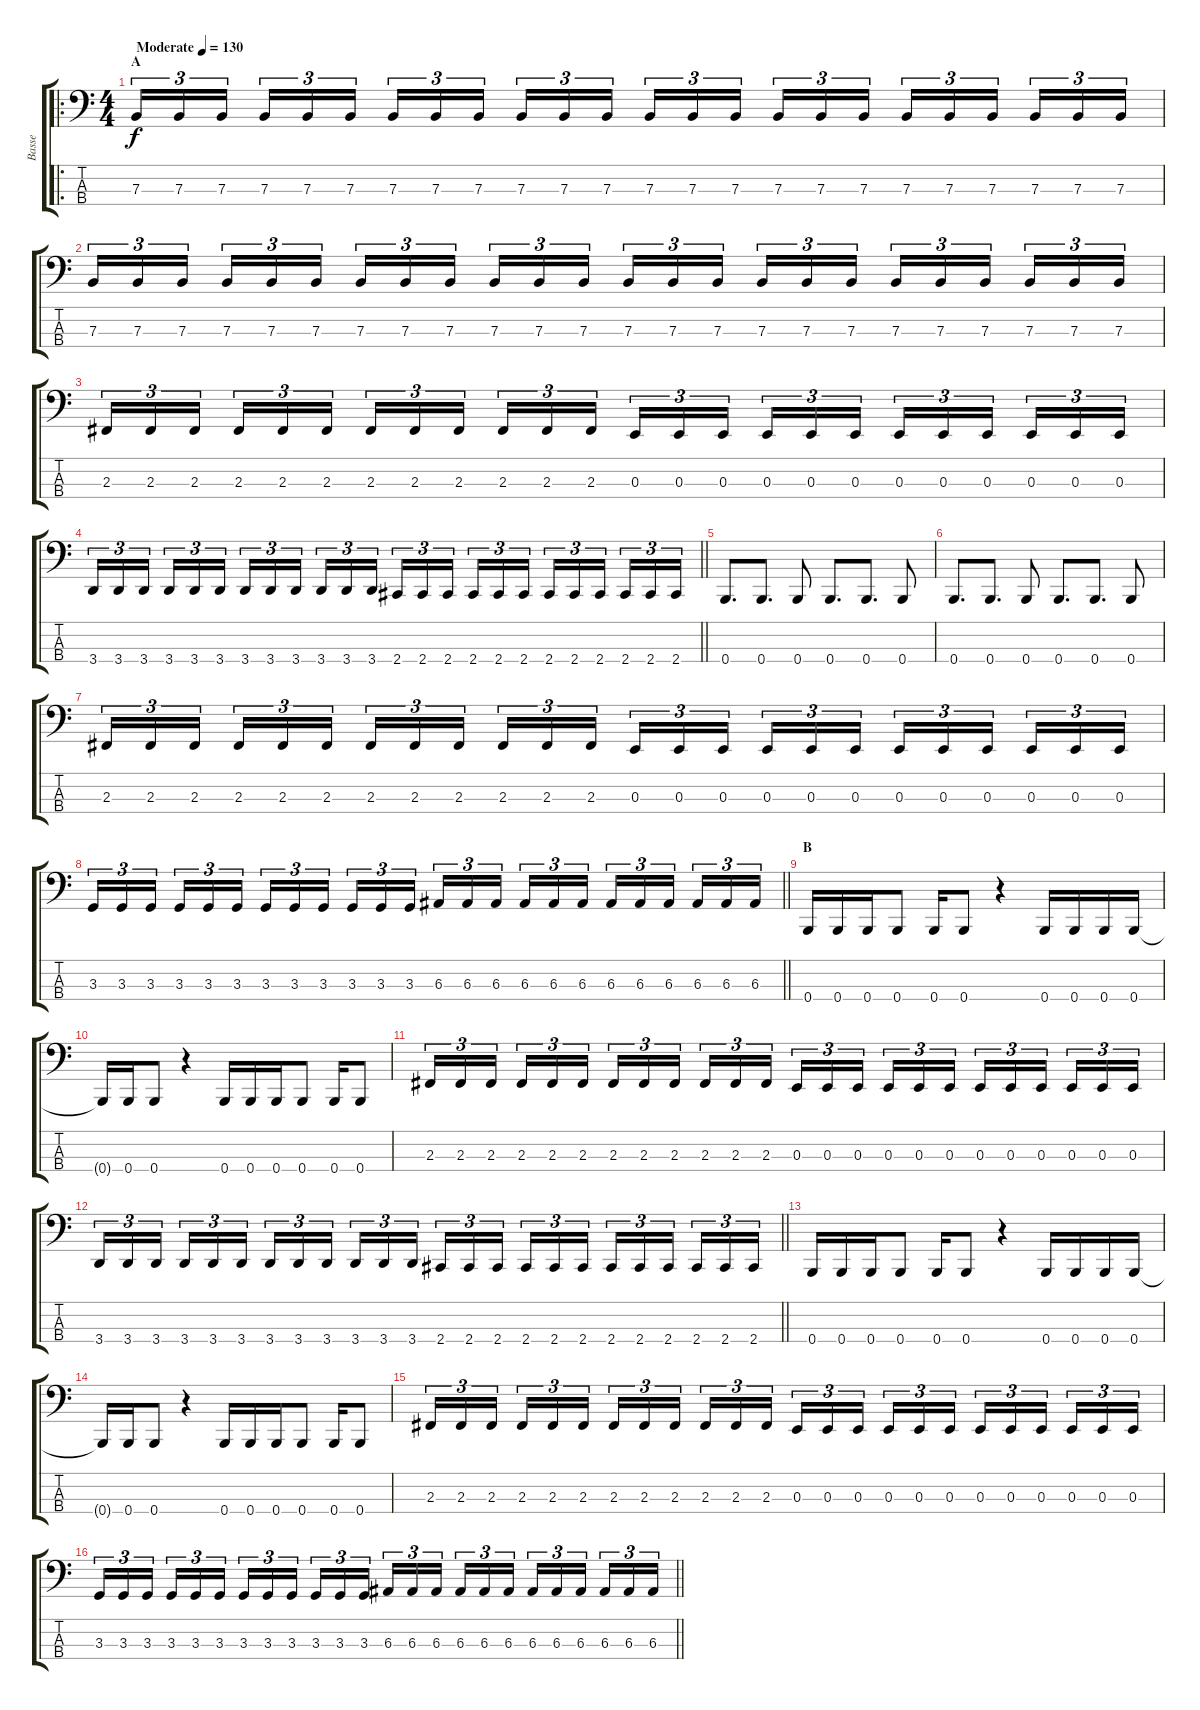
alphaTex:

\track ("Basse" "Basse") {instrument electricbassfinger}
\staff {score tabs}
\tuning (D2 A1 E1 B0) {hide}
\ro
\ts (4 4)
\section ("" "A")
\tempo (130 "Moderate")
\clef f4
\ks c
7.3.16{tu (3 2) dy f instrument electricbassfinger} 7.3.16{tu (3 2)} 7.3.16{tu (3 2) beam splitsecondary} 7.3.16{tu (3 2)} 7.3.16{tu (3 2)} 7.3.16{tu (3 2)} 7.3.16{tu (3 2)} 7.3.16{tu (3 2)} 7.3.16{tu (3 2) beam splitsecondary} 7.3.16{tu (3 2)} 7.3.16{tu (3 2)} 7.3.16{tu (3 2)} 7.3.16{tu (3 2)} 7.3.16{tu (3 2)} 7.3.16{tu (3 2) beam splitsecondary} 7.3.16{tu (3 2)} 7.3.16{tu (3 2)} 7.3.16{tu (3 2)} 7.3.16{tu (3 2)} 7.3.16{tu (3 2)} 7.3.16{tu (3 2) beam splitsecondary} 7.3.16{tu (3 2)} 7.3.16{tu (3 2)} 7.3.16{tu (3 2)} |
7.3.16{tu (3 2)} 7.3.16{tu (3 2)} 7.3.16{tu (3 2) beam splitsecondary} 7.3.16{tu (3 2)} 7.3.16{tu (3 2)} 7.3.16{tu (3 2)} 7.3.16{tu (3 2)} 7.3.16{tu (3 2)} 7.3.16{tu (3 2) beam splitsecondary} 7.3.16{tu (3 2)} 7.3.16{tu (3 2)} 7.3.16{tu (3 2)} 7.3.16{tu (3 2)} 7.3.16{tu (3 2)} 7.3.16{tu (3 2) beam splitsecondary} 7.3.16{tu (3 2)} 7.3.16{tu (3 2)} 7.3.16{tu (3 2)} 7.3.16{tu (3 2)} 7.3.16{tu (3 2)} 7.3.16{tu (3 2) beam splitsecondary} 7.3.16{tu (3 2)} 7.3.16{tu (3 2)} 7.3.16{tu (3 2)} |
2.3.16{tu (3 2)} 2.3.16{tu (3 2)} 2.3.16{tu (3 2) beam splitsecondary} 2.3.16{tu (3 2)} 2.3.16{tu (3 2)} 2.3.16{tu (3 2)} 2.3.16{tu (3 2)} 2.3.16{tu (3 2)} 2.3.16{tu (3 2) beam splitsecondary} 2.3.16{tu (3 2)} 2.3.16{tu (3 2)} 2.3.16{tu (3 2)} 0.3.16{tu (3 2)} 0.3.16{tu (3 2)} 0.3.16{tu (3 2) beam splitsecondary} 0.3.16{tu (3 2)} 0.3.16{tu (3 2)} 0.3.16{tu (3 2)} 0.3.16{tu (3 2)} 0.3.16{tu (3 2)} 0.3.16{tu (3 2) beam splitsecondary} 0.3.16{tu (3 2)} 0.3.16{tu (3 2)} 0.3.16{tu (3 2)} |
\barLineRight lightlight
3.4.16{tu (3 2)} 3.4.16{tu (3 2)} 3.4.16{tu (3 2) beam splitsecondary} 3.4.16{tu (3 2)} 3.4.16{tu (3 2)} 3.4.16{tu (3 2)} 3.4.16{tu (3 2)} 3.4.16{tu (3 2)} 3.4.16{tu (3 2) beam splitsecondary} 3.4.16{tu (3 2)} 3.4.16{tu (3 2)} 3.4.16{tu (3 2)} 2.4.16{tu (3 2)} 2.4.16{tu (3 2)} 2.4.16{tu (3 2) beam splitsecondary} 2.4.16{tu (3 2)} 2.4.16{tu (3 2)} 2.4.16{tu (3 2)} 2.4.16{tu (3 2)} 2.4.16{tu (3 2)} 2.4.16{tu (3 2) beam splitsecondary} 2.4.16{tu (3 2)} 2.4.16{tu (3 2)} 2.4.16{tu (3 2)} |
0.4.8{d} 0.4.8{d} 0.4.8 0.4.8{d} 0.4.8{d} 0.4.8 |
0.4.8{d} 0.4.8{d} 0.4.8 0.4.8{d} 0.4.8{d} 0.4.8 |
2.3.16{tu (3 2)} 2.3.16{tu (3 2)} 2.3.16{tu (3 2) beam splitsecondary} 2.3.16{tu (3 2)} 2.3.16{tu (3 2)} 2.3.16{tu (3 2)} 2.3.16{tu (3 2)} 2.3.16{tu (3 2)} 2.3.16{tu (3 2) beam splitsecondary} 2.3.16{tu (3 2)} 2.3.16{tu (3 2)} 2.3.16{tu (3 2)} 0.3.16{tu (3 2)} 0.3.16{tu (3 2)} 0.3.16{tu (3 2) beam splitsecondary} 0.3.16{tu (3 2)} 0.3.16{tu (3 2)} 0.3.16{tu (3 2)} 0.3.16{tu (3 2)} 0.3.16{tu (3 2)} 0.3.16{tu (3 2) beam splitsecondary} 0.3.16{tu (3 2)} 0.3.16{tu (3 2)} 0.3.16{tu (3 2)} |
\barLineRight lightlight
3.3.16{tu (3 2)} 3.3.16{tu (3 2)} 3.3.16{tu (3 2) beam splitsecondary} 3.3.16{tu (3 2)} 3.3.16{tu (3 2)} 3.3.16{tu (3 2)} 3.3.16{tu (3 2)} 3.3.16{tu (3 2)} 3.3.16{tu (3 2) beam splitsecondary} 3.3.16{tu (3 2)} 3.3.16{tu (3 2)} 3.3.16{tu (3 2)} 6.3.16{tu (3 2)} 6.3.16{tu (3 2)} 6.3.16{tu (3 2) beam splitsecondary} 6.3.16{tu (3 2)} 6.3.16{tu (3 2)} 6.3.16{tu (3 2)} 6.3.16{tu (3 2)} 6.3.16{tu (3 2)} 6.3.16{tu (3 2) beam splitsecondary} 6.3.16{tu (3 2)} 6.3.16{tu (3 2)} 6.3.16{tu (3 2)} |
\section ("" "B")
0.4.16 0.4.16 0.4.16 0.4.8 0.4.16 0.4.8 r.4 0.4.16 0.4.16 0.4.16 0.4.16 |
0.4{t}.16 0.4.16 0.4.8 r.4 0.4.16 0.4.16 0.4.16 0.4.8 0.4.16 0.4.8 |
2.3.16{tu (3 2)} 2.3.16{tu (3 2)} 2.3.16{tu (3 2) beam splitsecondary} 2.3.16{tu (3 2)} 2.3.16{tu (3 2)} 2.3.16{tu (3 2)} 2.3.16{tu (3 2)} 2.3.16{tu (3 2)} 2.3.16{tu (3 2) beam splitsecondary} 2.3.16{tu (3 2)} 2.3.16{tu (3 2)} 2.3.16{tu (3 2)} 0.3.16{tu (3 2)} 0.3.16{tu (3 2)} 0.3.16{tu (3 2) beam splitsecondary} 0.3.16{tu (3 2)} 0.3.16{tu (3 2)} 0.3.16{tu (3 2)} 0.3.16{tu (3 2)} 0.3.16{tu (3 2)} 0.3.16{tu (3 2) beam splitsecondary} 0.3.16{tu (3 2)} 0.3.16{tu (3 2)} 0.3.16{tu (3 2)} |
\barLineRight lightlight
3.4.16{tu (3 2)} 3.4.16{tu (3 2)} 3.4.16{tu (3 2) beam splitsecondary} 3.4.16{tu (3 2)} 3.4.16{tu (3 2)} 3.4.16{tu (3 2)} 3.4.16{tu (3 2)} 3.4.16{tu (3 2)} 3.4.16{tu (3 2) beam splitsecondary} 3.4.16{tu (3 2)} 3.4.16{tu (3 2)} 3.4.16{tu (3 2)} 2.4.16{tu (3 2)} 2.4.16{tu (3 2)} 2.4.16{tu (3 2) beam splitsecondary} 2.4.16{tu (3 2)} 2.4.16{tu (3 2)} 2.4.16{tu (3 2)} 2.4.16{tu (3 2)} 2.4.16{tu (3 2)} 2.4.16{tu (3 2) beam splitsecondary} 2.4.16{tu (3 2)} 2.4.16{tu (3 2)} 2.4.16{tu (3 2)} |
0.4.16 0.4.16 0.4.16 0.4.8 0.4.16 0.4.8 r.4 0.4.16 0.4.16 0.4.16 0.4.16 |
0.4{t}.16 0.4.16 0.4.8 r.4 0.4.16 0.4.16 0.4.16 0.4.8 0.4.16 0.4.8 |
2.3.16{tu (3 2)} 2.3.16{tu (3 2)} 2.3.16{tu (3 2) beam splitsecondary} 2.3.16{tu (3 2)} 2.3.16{tu (3 2)} 2.3.16{tu (3 2)} 2.3.16{tu (3 2)} 2.3.16{tu (3 2)} 2.3.16{tu (3 2) beam splitsecondary} 2.3.16{tu (3 2)} 2.3.16{tu (3 2)} 2.3.16{tu (3 2)} 0.3.16{tu (3 2)} 0.3.16{tu (3 2)} 0.3.16{tu (3 2) beam splitsecondary} 0.3.16{tu (3 2)} 0.3.16{tu (3 2)} 0.3.16{tu (3 2)} 0.3.16{tu (3 2)} 0.3.16{tu (3 2)} 0.3.16{tu (3 2) beam splitsecondary} 0.3.16{tu (3 2)} 0.3.16{tu (3 2)} 0.3.16{tu (3 2)} |
\barLineRight lightlight
3.3.16{tu (3 2)} 3.3.16{tu (3 2)} 3.3.16{tu (3 2) beam splitsecondary} 3.3.16{tu (3 2)} 3.3.16{tu (3 2)} 3.3.16{tu (3 2)} 3.3.16{tu (3 2)} 3.3.16{tu (3 2)} 3.3.16{tu (3 2) beam splitsecondary} 3.3.16{tu (3 2)} 3.3.16{tu (3 2)} 3.3.16{tu (3 2)} 6.3.16{tu (3 2)} 6.3.16{tu (3 2)} 6.3.16{tu (3 2) beam splitsecondary} 6.3.16{tu (3 2)} 6.3.16{tu (3 2)} 6.3.16{tu (3 2)} 6.3.16{tu (3 2)} 6.3.16{tu (3 2)} 6.3.16{tu (3 2) beam splitsecondary} 6.3.16{tu (3 2)} 6.3.16{tu (3 2)} 6.3.16{tu (3 2)}
